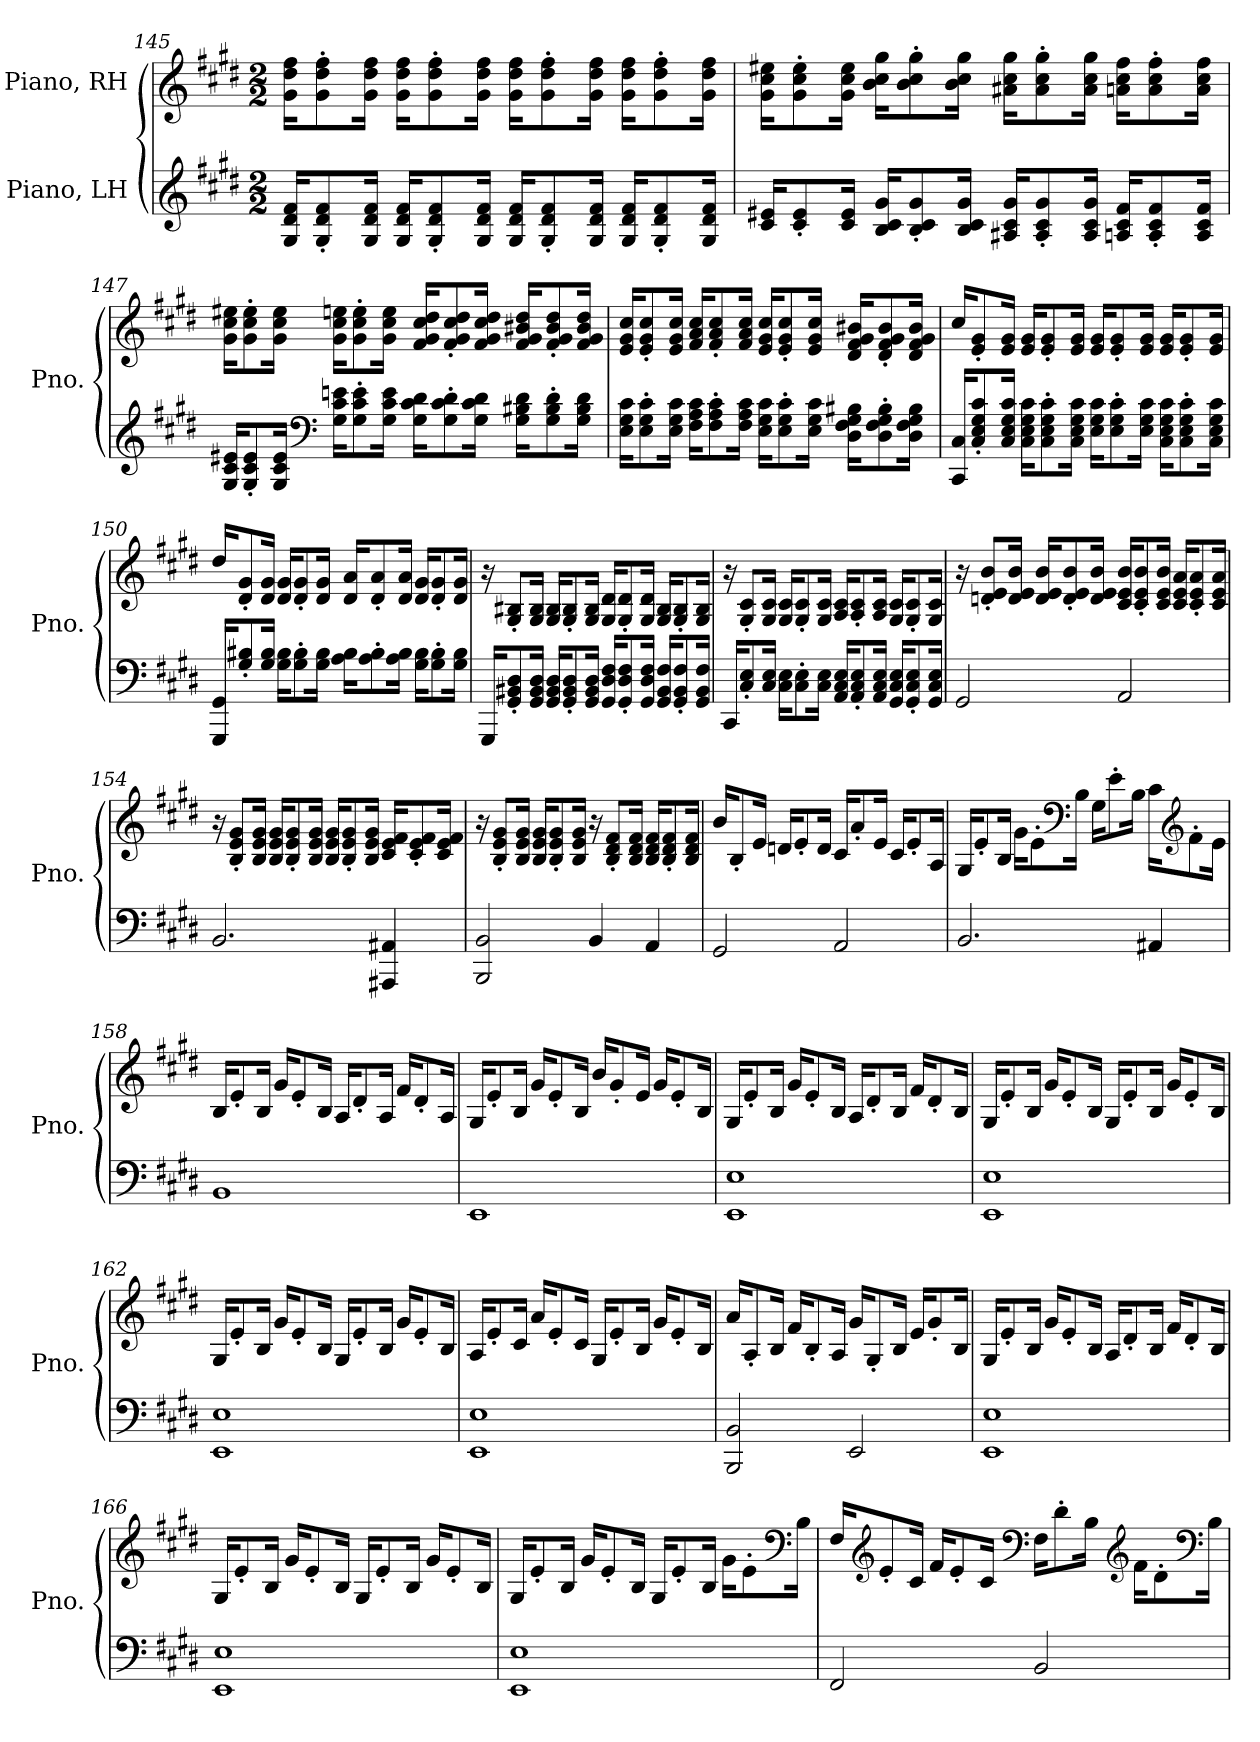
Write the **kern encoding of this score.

**kern	**kern
*part2	*part1
*staff2	*staff1
*I"Piano, LH	*I"Piano, RH
*I'Pno.	*I'Pno.
!!LO:LB:g=z
*clefG2	*clefG2
*k[f#c#g#d#]	*k[f#c#g#d#]
*M2/2	*M2/2
=145	=145
16G#/ 16d#/ 16f#/KL	16g#\ 16dd#\ 16ff#\KL
8G#/' 8d#/' 8f#/'	8g#\' 8dd#\' 8ff#\'
16G#/ 16d#/ 16f#/Jk	16g#\ 16dd#\ 16ff#\Jk
16G#/ 16d#/ 16f#/KL	16g#\ 16dd#\ 16ff#\KL
8G#/' 8d#/' 8f#/'	8g#\' 8dd#\' 8ff#\'
16G#/ 16d#/ 16f#/Jk	16g#\ 16dd#\ 16ff#\Jk
16G#/ 16d#/ 16f#/KL	16g#\ 16dd#\ 16ff#\KL
8G#/' 8d#/' 8f#/'	8g#\' 8dd#\' 8ff#\'
16G#/ 16d#/ 16f#/Jk	16g#\ 16dd#\ 16ff#\Jk
16G#/ 16d#/ 16f#/KL	16g#\ 16dd#\ 16ff#\KL
8G#/' 8d#/' 8f#/'	8g#\' 8dd#\' 8ff#\'
16G#/ 16d#/ 16f#/Jk	16g#\ 16dd#\ 16ff#\Jk
=146	=146
16c#/ 16e#X/KL	16g#\ 16cc#\ 16ee#X\KL
8c#/' 8e#/'	8g#\' 8cc#\' 8ee#\'
16c#/ 16e#/Jk	16g#\ 16cc#\ 16ee#\Jk
16B/ 16c#/ 16g#/KL	16b\ 16cc#\ 16gg#\KL
8B/' 8c#/' 8g#/'	8b\' 8cc#\' 8gg#\'
16B/ 16c#/ 16g#/Jk	16b\ 16cc#\ 16gg#\Jk
16A#X/ 16c#/ 16g#/KL	16a#X\ 16cc#\ 16gg#\KL
8A#/' 8c#/' 8g#/'	8a#\' 8cc#\' 8gg#\'
16A#/ 16c#/ 16g#/Jk	16a#\ 16cc#\ 16gg#\Jk
16An/ 16c#/ 16f#/KL	16an\ 16cc#\ 16ff#\KL
8A/' 8c#/' 8f#/'	8a\' 8cc#\' 8ff#\'
16A/ 16c#/ 16f#/Jk	16a\ 16cc#\ 16ff#\Jk
!!LO:LB:g=z
=147	=147
16G#/ 16c#/ 16e#X/KL	16g#\ 16cc#\ 16ee#X\KL
8G#/' 8c#/' 8e#/'	8g#\' 8cc#\' 8ee#\'
16G#/ 16c#/ 16e#/Jk	16g#\ 16cc#\ 16ee#\Jk
*clefF4	*
16G#\ 16c#\ 16en\KL	16g#\ 16cc#\ 16een\KL
8G#\' 8c#\' 8e\'	8g#\' 8cc#\' 8ee\'
16G#\ 16c#\ 16e\Jk	16g#\ 16cc#\ 16ee\Jk
16G#\ 16c#\ 16d#\KL	16f#/ 16g#/ 16cc#/ 16dd#/KL
8G#\' 8c#\' 8d#\'	8f#/' 8g#/' 8cc#/' 8dd#/'
16G#\ 16c#\ 16d#\Jk	16f#/ 16g#/ 16cc#/ 16dd#/Jk
16G#\ 16B#X\ 16d#\KL	16f#/ 16g#/ 16b#X/ 16dd#/KL
8G#\' 8B#\' 8d#\'	8f#/' 8g#/' 8b#/' 8dd#/'
16G#\ 16B#\ 16d#\Jk	16f#/ 16g#/ 16b#/ 16dd#/Jk
=148	=148
16E\ 16G#\ 16c#\KL	16e/ 16g#/ 16cc#/KL
8E\' 8G#\' 8c#\'	8e/' 8g#/' 8cc#/'
16E\ 16G#\ 16c#\Jk	16e/ 16g#/ 16cc#/Jk
16F#\ 16A\ 16c#\KL	16f#/ 16a/ 16cc#/KL
8F#\' 8A\' 8c#\'	8f#/' 8a/' 8cc#/'
16F#\ 16A\ 16c#\Jk	16f#/ 16a/ 16cc#/Jk
16E\ 16G#\ 16c#\KL	16e/ 16g#/ 16cc#/KL
8E\' 8G#\' 8c#\'	8e/' 8g#/' 8cc#/'
16E\ 16G#\ 16c#\Jk	16e/ 16g#/ 16cc#/Jk
16D#\ 16F#\ 16G#\ 16B#X\KL	16d#/ 16f#/ 16g#/ 16b#X/KL
8D#\' 8F#\' 8G#\' 8B#\'	8d#/' 8f#/' 8g#/' 8b#/'
16D#\ 16F#\ 16G#\ 16B#\Jk	16d#/ 16f#/ 16g#/ 16b#/Jk
!!LO:LB:g=z
=149	=149
16CC#/ 16C#/KL	16cc#/KL
8C#/' 8E/' 8G#/' 8c#/'	8e/' 8g#/'
16C#/ 16E/ 16G#/ 16c#/Jk	16e/ 16g#/Jk
16C#\ 16E\ 16G#\ 16c#\KL	16e/ 16g#/KL
8C#\' 8E\' 8G#\' 8c#\'	8e/' 8g#/'
16C#\ 16E\ 16G#\ 16c#\Jk	16e/ 16g#/Jk
16E\ 16G#\ 16c#\KL	16e/ 16g#/KL
8E\' 8G#\' 8c#\'	8e/' 8g#/'
16E\ 16G#\ 16c#\Jk	16e/ 16g#/Jk
16C#\ 16E\ 16G#\ 16c#\KL	16e/ 16g#/KL
8C#\' 8E\' 8G#\' 8c#\'	8e/' 8g#/'
16C#\ 16E\ 16G#\ 16c#\Jk	16e/ 16g#/Jk
=150	=150
16GGG#/ 16GG#/KL	16dd#/KL
8G#/' 8B#X/'	8d#/' 8g#/'
16G#/ 16B#/Jk	16d#/ 16g#/Jk
16G#\ 16B#\KL	16d#/ 16g#/KL
8G#\' 8B#\'	8d#/' 8g#/'
16G#\ 16B#\Jk	16d#/ 16g#/Jk
16A\ 16B#\KL	16d#/ 16a/KL
8A\' 8B#\'	8d#/' 8a/'
16A\ 16B#\Jk	16d#/ 16a/Jk
16G#\ 16B#\KL	16d#/ 16g#/KL
8G#\' 8B#\'	8d#/' 8g#/'
16G#\ 16B#\Jk	16d#/ 16g#/Jk
!!LO:LB:g=z
=151	=151
16GGG#/KL	16r
8GG#/' 8BB#X/' 8D#/'	8G#/' 8B#X/'L
16GG#/ 16BB#/ 16D#/Jk	16G#/ 16B#/Jk
16GG#/ 16BB#/ 16D#/KL	16G#/ 16B#/KL
8GG#/' 8BB#/' 8D#/'	8G#/' 8B#/'
16GG#/ 16BB#/ 16D#/Jk	16G#/ 16B#/Jk
16GG#/ 16D#/ 16F#/KL	16G#/ 16d#/KL
8GG#/' 8D#/' 8F#/'	8G#/' 8d#/'
16GG#/ 16D#/ 16F#/Jk	16G#/ 16d#/Jk
16GG#/ 16BB#/ 16F#/KL	16G#/ 16B#/KL
8GG#/' 8BB#/' 8F#/'	8G#/' 8B#/'
16GG#/ 16BB#/ 16F#/Jk	16G#/ 16B#/Jk
=152	=152
16CC#/KL	16r
8C#/' 8E/'	8G#/' 8c#/'L
16C#/ 16E/Jk	16G#/ 16c#/Jk
16C#\ 16E\KL	16G#/ 16c#/KL
8C#\' 8E\'	8G#/' 8c#/'
16C#\ 16E\Jk	16G#/ 16c#/Jk
16AA/ 16C#/ 16E/KL	16A/ 16c#/KL
8AA/' 8C#/' 8E/'	8A/' 8c#/'
16AA/ 16C#/ 16E/Jk	16A/ 16c#/Jk
16GG#/ 16C#/ 16E/KL	16G#/ 16c#/KL
8GG#/' 8C#/' 8E/'	8G#/' 8c#/'
16GG#/ 16C#/ 16E/Jk	16G#/ 16c#/Jk
!!LO:LB:g=z
=153	=153
2GG#/	16r
.	8dn/' 8e/' 8b/'L
.	16d/ 16e/ 16b/Jk
.	16d/ 16e/ 16b/KL
.	8d/' 8e/' 8b/'
.	16d/ 16e/ 16b/Jk
2AA/	16c#/ 16e/ 16b/KL
.	8c#/' 8e/' 8b/'
.	16c#/ 16e/ 16b/Jk
.	16c#/ 16e/ 16a/KL
.	8c#/' 8e/' 8a/'
.	16c#/ 16e/ 16a/Jk
=154	=154
2.BB/	16r
.	8B/' 8e/' 8g#/'L
.	16B/ 16e/ 16g#/Jk
.	16B/ 16e/ 16g#/KL
.	8B/' 8e/' 8g#/'
.	16B/ 16e/ 16g#/Jk
.	16B/ 16e/ 16g#/KL
.	8B/' 8e/' 8g#/'
.	16B/ 16e/ 16g#/Jk
4AAA#X/ 4AA#X/	16c#/ 16e/ 16f#/KL
.	8c#/' 8e/' 8f#/'
.	16c#/ 16e/ 16f#/Jk
!!LO:PB:g=z
=155	=155
2BBB/ 2BB/	16r
.	8B/' 8e/' 8g#/'L
.	16B/ 16e/ 16g#/Jk
.	16B/ 16e/ 16g#/KL
.	8B/' 8e/' 8g#/'
.	16B/ 16e/ 16g#/Jk
4BB/	16r
.	8B/' 8d#/' 8f#/'L
.	16B/ 16d#/ 16f#/Jk
4AA/	16B/ 16d#/ 16f#/KL
.	8B/' 8d#/' 8f#/'
.	16B/ 16d#/ 16f#/Jk
=156	=156
2GG#/	16b/KL
.	8B'/
.	16e/Jk
.	16dn/KL
.	8e'/
.	16d/Jk
2AA/	16c#/KL
.	8a'/
.	16e/Jk
.	16c#/KL
.	8e'/
.	16A/Jk
!!LO:LB:g=z
=157	=157
2.BB/	16G#/KL
.	8e'/
.	16B/Jk
.	16g#\KL
.	8e'\
*	*clefF4
.	16B\Jk
.	16G#\KL
.	8e'\
.	16B\Jk
4AA#X/	16c#\KL
*	*clefG2
.	8f#'\
.	16e\Jk
=158	=158
1BB	16B/KL
.	8e'/
.	16B/Jk
.	16g#/KL
.	8e'/
.	16B/Jk
.	16A/KL
.	8d#'/
.	16A/Jk
.	16f#/KL
.	8d#'/
.	16A/Jk
=159	=159
1EE	16G#/KL
.	8e'/
.	16B/Jk
.	16g#/KL
.	8e'/
.	16B/Jk
.	16b/KL
.	8g#'/
.	16e/Jk
.	16g#/KL
.	8e'/
.	16B/Jk
!!LO:LB:g=z
=160	=160
1EE 1E	16G#/KL
.	8e'/
.	16B/Jk
.	16g#/KL
.	8e'/
.	16B/Jk
.	16A/KL
.	8d#'/
.	16B/Jk
.	16f#/KL
.	8d#'/
.	16B/Jk
=161	=161
1EE 1E	16G#/KL
.	8e'/
.	16B/Jk
.	16g#/KL
.	8e'/
.	16B/Jk
.	16G#/KL
.	8e'/
.	16B/Jk
.	16g#/KL
.	8e'/
.	16B/Jk
=162	=162
1EE 1E	16G#/KL
.	8e'/
.	16B/Jk
.	16g#/KL
.	8e'/
.	16B/Jk
.	16G#/KL
.	8e'/
.	16B/Jk
.	16g#/KL
.	8e'/
.	16B/Jk
!!LO:LB:g=z
=163	=163
1EE 1E	16A/KL
.	8e'/
.	16c#/Jk
.	16a/KL
.	8e'/
.	16c#/Jk
.	16G#/KL
.	8e'/
.	16B/Jk
.	16g#/KL
.	8e'/
.	16B/Jk
=164	=164
2BBB/ 2BB/	16a/KL
.	8A'/
.	16B/Jk
.	16f#/KL
.	8B'/
.	16A/Jk
2EE/	16g#/KL
.	8G#'/
.	16B/Jk
.	16e/KL
.	8g#'/
.	16B/Jk
=165	=165
1EE 1E	16G#/KL
.	8e'/
.	16B/Jk
.	16g#/KL
.	8e'/
.	16B/Jk
.	16A/KL
.	8d#'/
.	16B/Jk
.	16f#/KL
.	8d#'/
.	16B/Jk
!!LO:LB:g=z
=166	=166
1EE 1E	16G#/KL
.	8e'/
.	16B/Jk
.	16g#/KL
.	8e'/
.	16B/Jk
.	16G#/KL
.	8e'/
.	16B/Jk
.	16g#/KL
.	8e'/
.	16B/Jk
=167	=167
1EE 1E	16G#/KL
.	8e'/
.	16B/Jk
.	16g#/KL
.	8e'/
.	16B/Jk
.	16G#/KL
.	8e'/
.	16B/Jk
.	16g#\KL
.	8e'\
*	*clefF4
.	16B\Jk
!!LO:LB:g=z
=168	=168
2FF#/	16F#/KL
*	*clefG2
.	8e'/
.	16c#/Jk
.	16f#/KL
.	8e'/
.	16c#/Jk
*	*clefF4
2BB/	16F#\KL
.	8d#'\
.	16B\Jk
*	*clefG2
.	16f#\KL
.	8d#'\
*	*clefF4
.	16B\Jk
=	=
*-	*-
